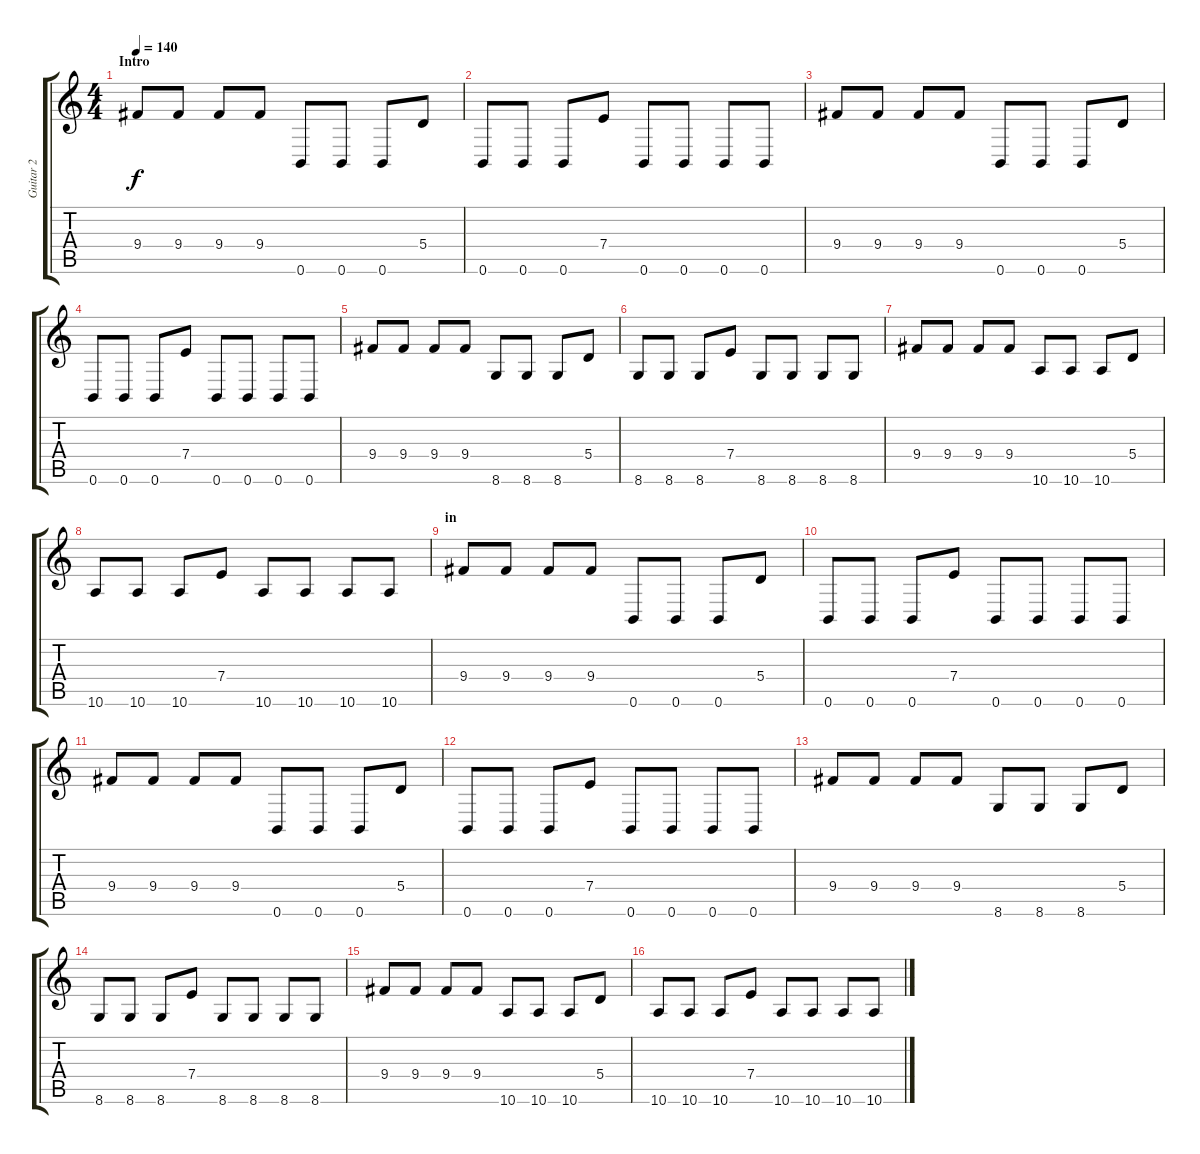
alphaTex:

\track ("Guitar 2" "Guitar 2") {instrument overdrivenguitar}
\staff {score tabs}
\tuning (B3 Gb3 D3 A2 E2 B1) {hide}
\ts (4 4)
\section ("" "Intro")
\tempo 140
\clef g2
\ks c
9.4.8{dy f instrument overdrivenguitar} 9.4.8 9.4.8 9.4.8 0.6.8 0.6.8 0.6.8 5.4.8 |
0.6.8 0.6.8 0.6.8 7.4.8 0.6.8 0.6.8 0.6.8 0.6.8 |
9.4.8 9.4.8 9.4.8 9.4.8 0.6.8 0.6.8 0.6.8 5.4.8 |
0.6.8 0.6.8 0.6.8 7.4.8 0.6.8 0.6.8 0.6.8 0.6.8 |
9.4.8 9.4.8 9.4.8 9.4.8 8.6.8 8.6.8 8.6.8 5.4.8 |
8.6.8 8.6.8 8.6.8 7.4.8 8.6.8 8.6.8 8.6.8 8.6.8 |
9.4.8 9.4.8 9.4.8 9.4.8 10.6.8 10.6.8 10.6.8 5.4.8 |
10.6.8 10.6.8 10.6.8 7.4.8 10.6.8 10.6.8 10.6.8 10.6.8 |
\section ("" "in")
9.4.8 9.4.8 9.4.8 9.4.8 0.6.8 0.6.8 0.6.8 5.4.8 |
0.6.8 0.6.8 0.6.8 7.4.8 0.6.8 0.6.8 0.6.8 0.6.8 |
9.4.8 9.4.8 9.4.8 9.4.8 0.6.8 0.6.8 0.6.8 5.4.8 |
0.6.8 0.6.8 0.6.8 7.4.8 0.6.8 0.6.8 0.6.8 0.6.8 |
9.4.8 9.4.8 9.4.8 9.4.8 8.6.8 8.6.8 8.6.8 5.4.8 |
8.6.8 8.6.8 8.6.8 7.4.8 8.6.8 8.6.8 8.6.8 8.6.8 |
9.4.8 9.4.8 9.4.8 9.4.8 10.6.8 10.6.8 10.6.8 5.4.8 |
10.6.8 10.6.8 10.6.8 7.4.8 10.6.8 10.6.8 10.6.8 10.6.8
